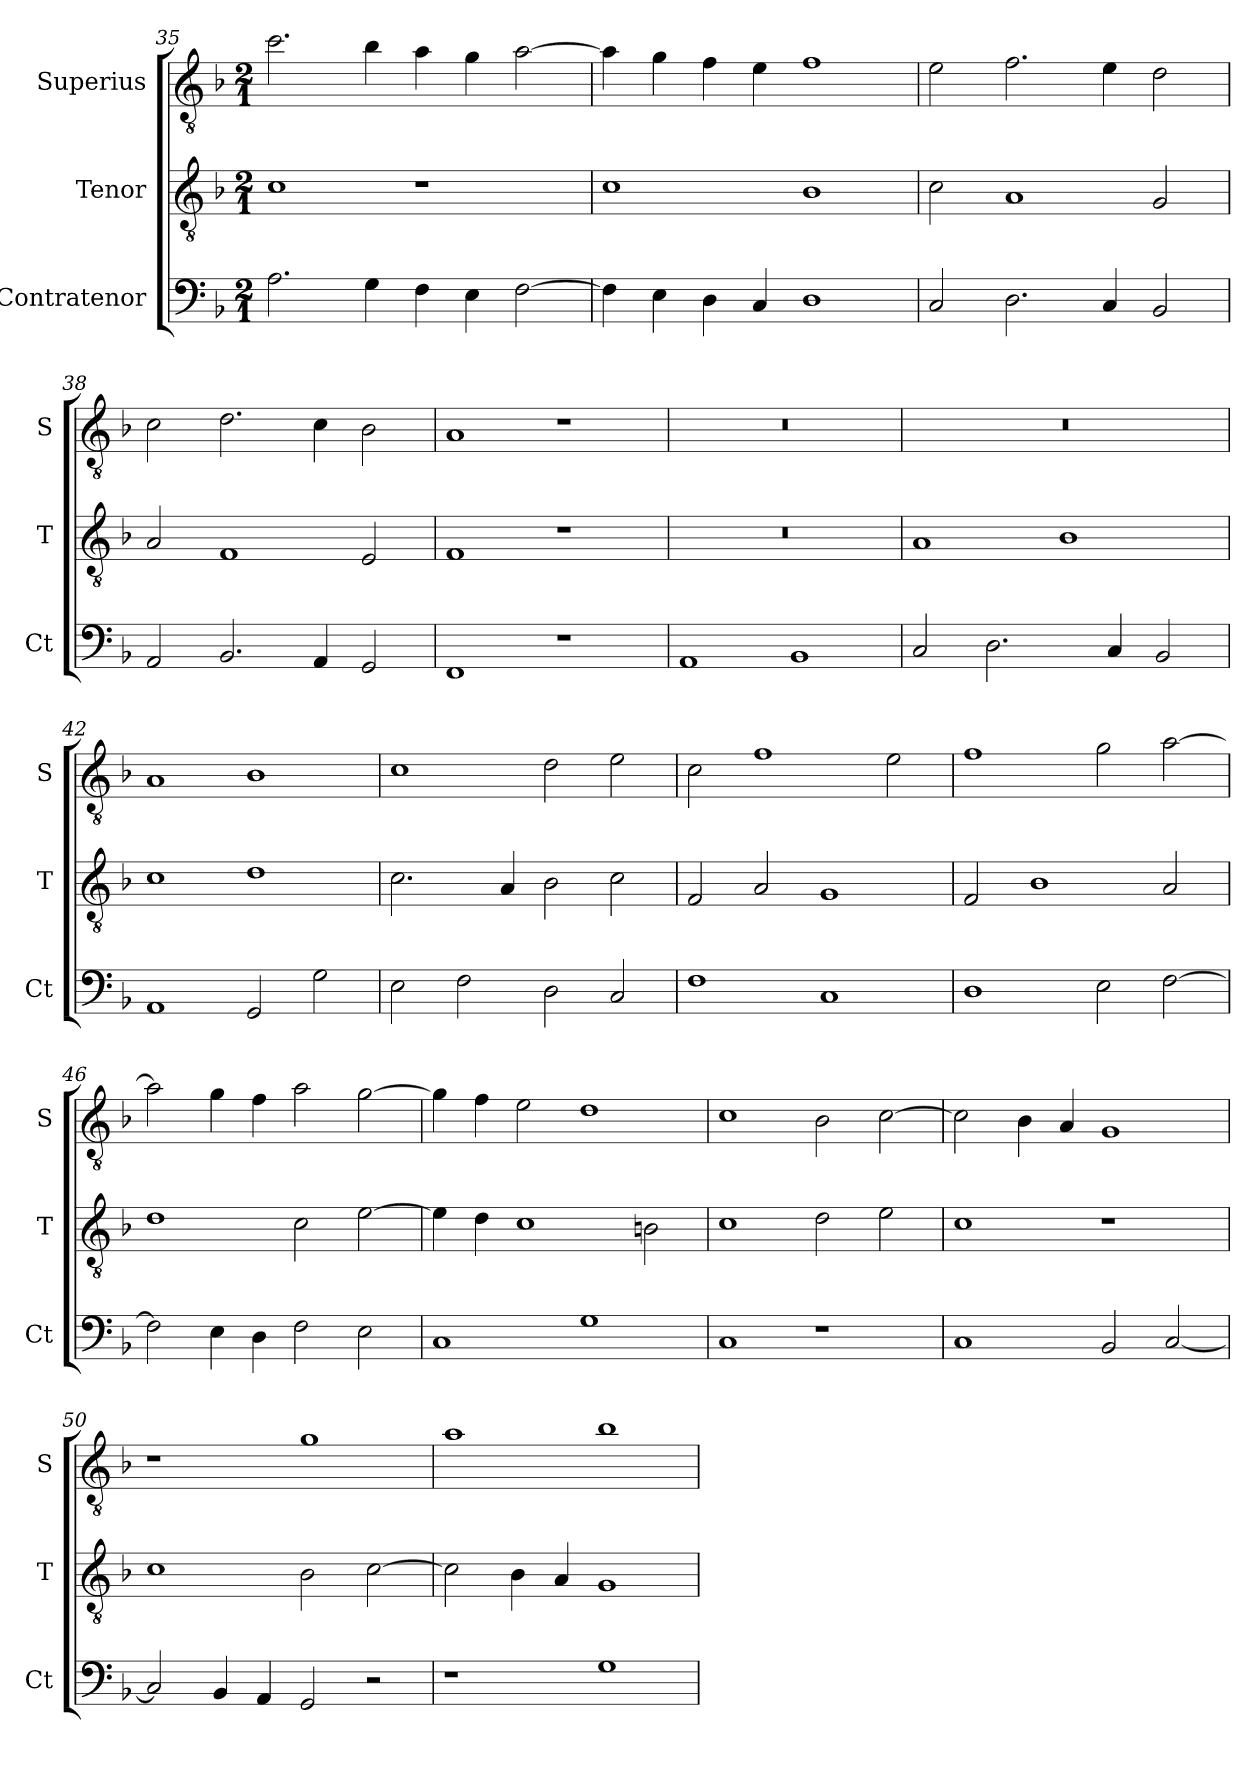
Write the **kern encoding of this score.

**kern	**kern	**kern
*part3	*part2	*part1
*staff3	*staff2	*staff1
*I"Contratenor	*I"Tenor	*I"Superius
*I'Ct	*I'T	*I'S
*clefF4	*clefGv2	*clefGv2
*k[b-]	*k[b-]	*k[b-]
*M2/1	*M2/1	*M2/1
=35	=35	=35
2.A\	1c	2.cc\
4G\	.	4b-\
4F\	1r	4a\
4E\	.	4g\
[2F\	.	[2a\
=36	=36	=36
4F\]	1c	4a\]
4E\	.	4g\
4D\	.	4f\
4C/	.	4e\
1D	1B-	1f
=37	=37	=37
2C/	2c\	2e\
2.D\	1A	2.f\
4C/	.	4e\
2BB-/	2G/	2d\
=38	=38	=38
2AA/	2A/	2c\
2.BB-/	1F	2.d\
4AA/	.	4c\
2GG/	2E/	2B-\
=39	=39	=39
1FF	1F	1A
1r	1r	1r
=40	=40	=40
1AA	0r	0r
1BB-	.	.
=41	=41	=41
2C/	1A	0r
2.D\	.	.
.	1B-	.
4C/	.	.
2BB-/	.	.
=42	=42	=42
1AA	1c	1A
2GG/	1d	1B-
2G\	.	.
=43	=43	=43
2E\	2.c\	1c
2F\	.	.
.	4A/	.
2D\	2B-\	2d\
2C/	2c\	2e\
=44	=44	=44
1F	2F/	2c\
.	2A/	1f
1C	1G	.
.	.	2e\
=45	=45	=45
1D	2F/	1f
.	1B-	.
2E\	.	2g\
[2F\	2A/	[2a\
=46	=46	=46
2F\]	1d	2a\]
4E\	.	4g\
4D\	.	4f\
2F\	2c\	2a\
2E\	[2e\	[2g\
=47	=47	=47
1C	4e\]	4g\]
.	4d\	4f\
.	1c	2e\
1G	.	1d
.	2Bn\	.
=48	=48	=48
1C	1c	1c
1r	2d\	2B-\
.	2e\	[2c\
=49	=49	=49
1C	1c	2c\]
.	.	4B-\
.	.	4A/
2BB-/	1r	1G
[2C/	.	.
=50	=50	=50
2C/]	1c	1r
4BB-/	.	.
4AA/	.	.
2GG/	2B-\	1g
2r	[2c\	.
=51	=51	=51
1r	2c\]	1a
.	4B-\	.
.	4A/	.
1G	1G	1b-
=	=	=
*-	*-	*-
